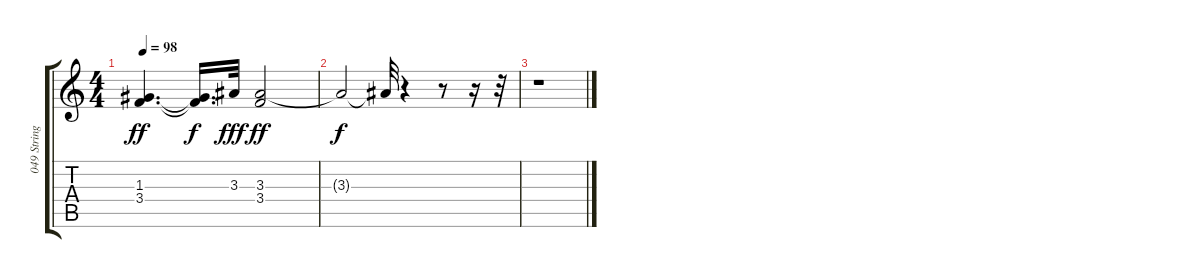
\track ("049 Strings                             " "049 String") {instrument acousticguitarsteel}
\staff {score tabs}
\tuning (E4 B3 G3 D3 A2 E2) {hide}
\ts (4 4)
\tempo 98
\clef g2
\ks c
(1.3 3.4).4{d dy ff} (1.3{t} 3.4{t}).16{d dy f} 3.3.32{dy fff} (3.3 3.4).2{dy ff} |
3.3{t}.2{dy f} 3.3{t}.32 r.4 r.8 r.16 r.32 |
r.1
